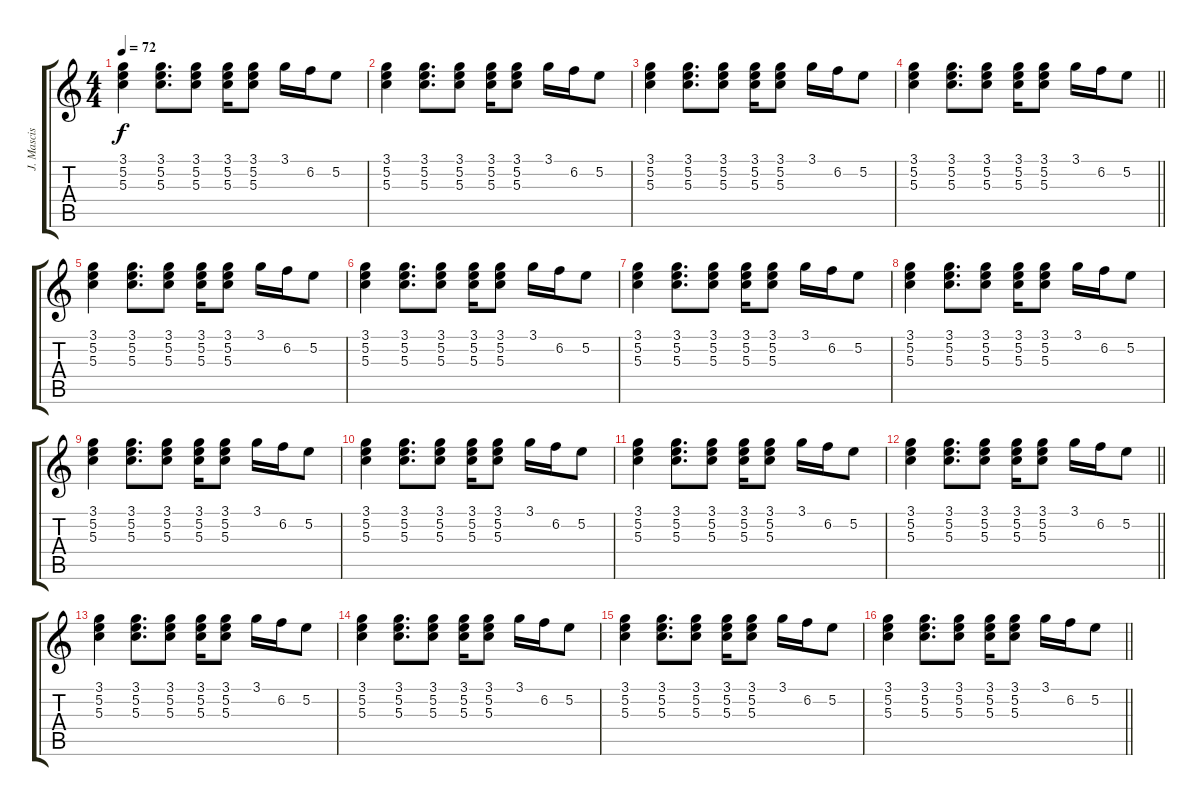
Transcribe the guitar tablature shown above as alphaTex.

\track ("J. Mascis acoustic" "J. Mascis ") {mute instrument acousticguitarsteel}
\staff {score tabs}
\tuning (E4 B3 G3 D3 A2 E2) {hide}
\ts (4 4)
\tempo 72
\clef g2
\ks c
(3.1 5.2 5.3).4{dy f} (3.1 5.2 5.3).8{d} (3.1 5.2 5.3).8 (3.1 5.2 5.3).16 (3.1 5.2 5.3).8 3.1.16 6.2.16 5.2.8 |
(3.1 5.2 5.3).4 (3.1 5.2 5.3).8{d} (3.1 5.2 5.3).8 (3.1 5.2 5.3).16 (3.1 5.2 5.3).8 3.1.16 6.2.16 5.2.8 |
(3.1 5.2 5.3).4 (3.1 5.2 5.3).8{d} (3.1 5.2 5.3).8 (3.1 5.2 5.3).16 (3.1 5.2 5.3).8 3.1.16 6.2.16 5.2.8 |
\barLineRight lightlight
(3.1 5.2 5.3).4 (3.1 5.2 5.3).8{d} (3.1 5.2 5.3).8 (3.1 5.2 5.3).16 (3.1 5.2 5.3).8 3.1.16 6.2.16 5.2.8 |
(3.1 5.2 5.3).4 (3.1 5.2 5.3).8{d} (3.1 5.2 5.3).8 (3.1 5.2 5.3).16 (3.1 5.2 5.3).8 3.1.16 6.2.16 5.2.8 |
(3.1 5.2 5.3).4 (3.1 5.2 5.3).8{d} (3.1 5.2 5.3).8 (3.1 5.2 5.3).16 (3.1 5.2 5.3).8 3.1.16 6.2.16 5.2.8 |
(3.1 5.2 5.3).4 (3.1 5.2 5.3).8{d} (3.1 5.2 5.3).8 (3.1 5.2 5.3).16 (3.1 5.2 5.3).8 3.1.16 6.2.16 5.2.8 |
(3.1 5.2 5.3).4 (3.1 5.2 5.3).8{d} (3.1 5.2 5.3).8 (3.1 5.2 5.3).16 (3.1 5.2 5.3).8 3.1.16 6.2.16 5.2.8 |
(3.1 5.2 5.3).4 (3.1 5.2 5.3).8{d} (3.1 5.2 5.3).8 (3.1 5.2 5.3).16 (3.1 5.2 5.3).8 3.1.16 6.2.16 5.2.8 |
(3.1 5.2 5.3).4 (3.1 5.2 5.3).8{d} (3.1 5.2 5.3).8 (3.1 5.2 5.3).16 (3.1 5.2 5.3).8 3.1.16 6.2.16 5.2.8 |
(3.1 5.2 5.3).4 (3.1 5.2 5.3).8{d} (3.1 5.2 5.3).8 (3.1 5.2 5.3).16 (3.1 5.2 5.3).8 3.1.16 6.2.16 5.2.8 |
\barLineRight lightlight
(3.1 5.2 5.3).4 (3.1 5.2 5.3).8{d} (3.1 5.2 5.3).8 (3.1 5.2 5.3).16 (3.1 5.2 5.3).8 3.1.16 6.2.16 5.2.8 |
(3.1 5.2 5.3).4 (3.1 5.2 5.3).8{d} (3.1 5.2 5.3).8 (3.1 5.2 5.3).16 (3.1 5.2 5.3).8 3.1.16 6.2.16 5.2.8 |
(3.1 5.2 5.3).4 (3.1 5.2 5.3).8{d} (3.1 5.2 5.3).8 (3.1 5.2 5.3).16 (3.1 5.2 5.3).8 3.1.16 6.2.16 5.2.8 |
(3.1 5.2 5.3).4 (3.1 5.2 5.3).8{d} (3.1 5.2 5.3).8 (3.1 5.2 5.3).16 (3.1 5.2 5.3).8 3.1.16 6.2.16 5.2.8 |
\barLineRight lightlight
(3.1 5.2 5.3).4 (3.1 5.2 5.3).8{d} (3.1 5.2 5.3).8 (3.1 5.2 5.3).16 (3.1 5.2 5.3).8 3.1.16 6.2.16 5.2.8
